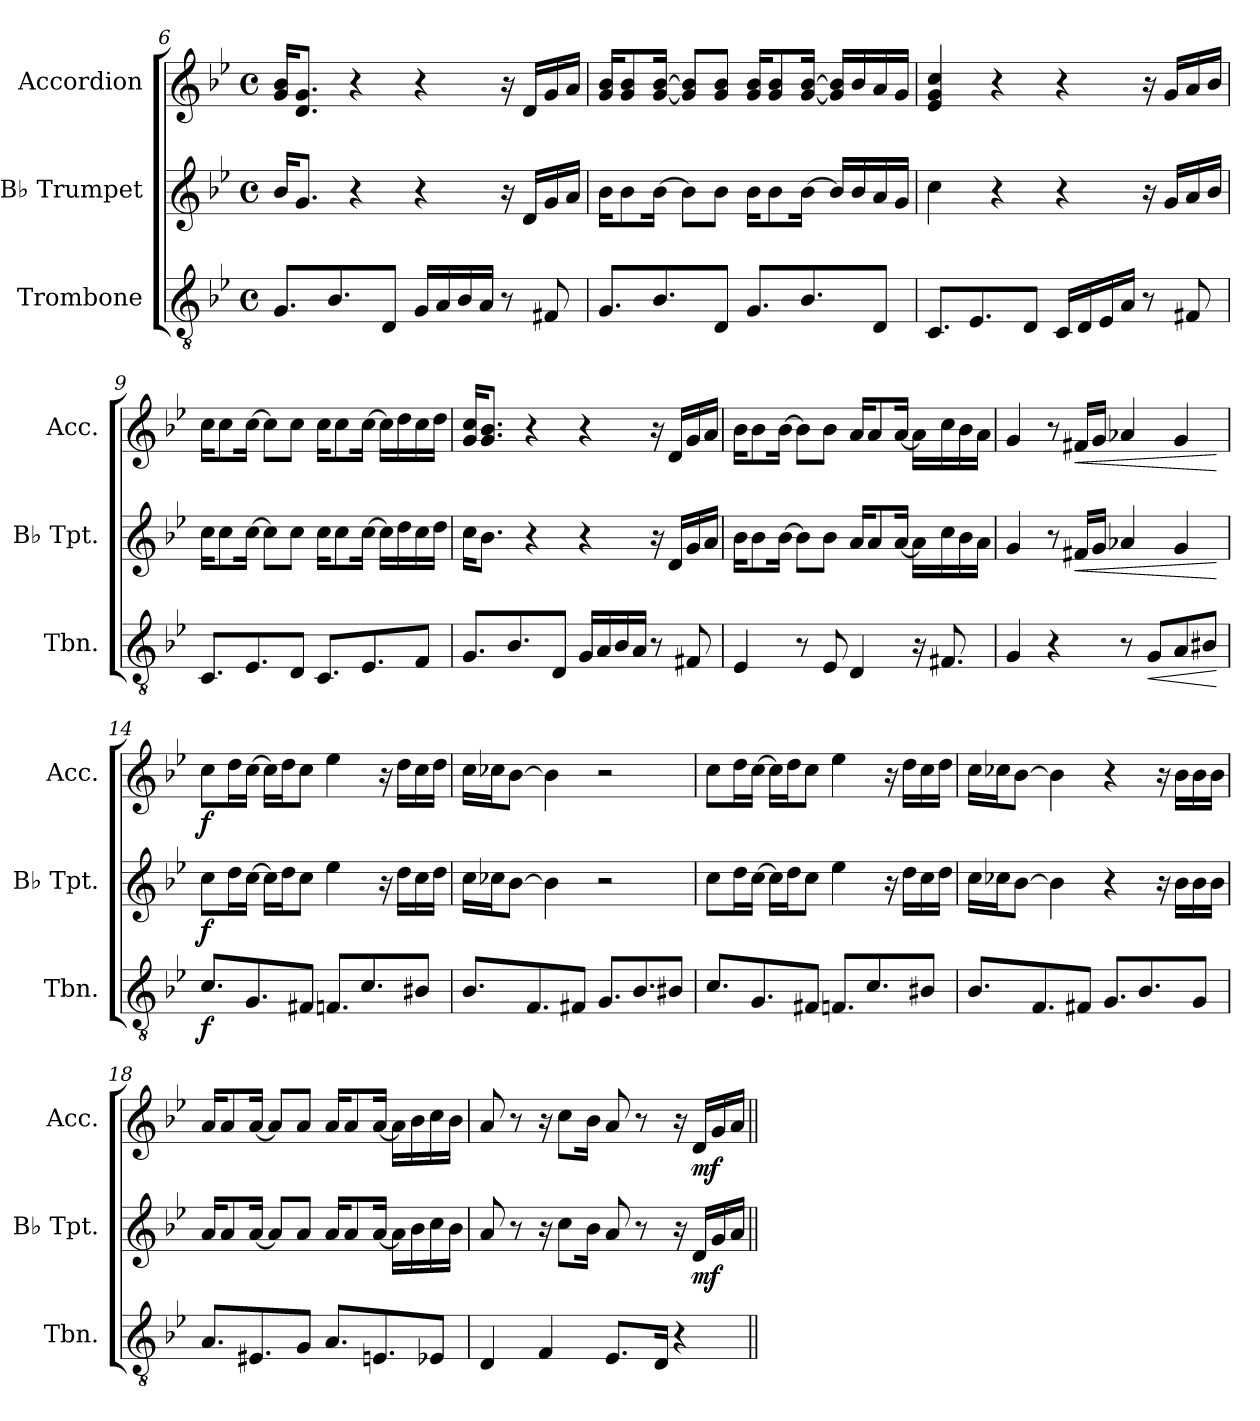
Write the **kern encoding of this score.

**kern	**dynam	**kern	**dynam	**kern	**dynam
*part3	*part3	*part2	*part2	*part1	*part1
*staff3	*staff3	*staff2	*staff2	*staff1	*staff1
*I"Trombone	*	*I"B♭ Trumpet	*	*I"Accordion	*
*I'Tbn.	*	*I'B♭ Tpt.	*	*I'Acc.	*
*clefGv2	*	*clefG2	*	*clefG2	*
*ITrd1c2	*	*ITrd1c2	*	*	*
*k[b-e-a-d-]	*	*k[b-e-a-d-]	*	*k[b-e-]	*
*M4/4	*	*M4/4	*	*M4/4	*
*met(c)	*	*met(c)	*	*met(c)	*
=6	=6	=6	=6	=6	=6
8.FL	.	16a-KL	.	16g 16b-KL	.
.	.	8.fJ	.	8.d 8.gJ	.
8.A-	.	.	.	.	.
.	.	4r	.	4r	.
8CJ	.	.	.	.	.
16FLL	.	4r	.	4r	.
16G	.	.	.	.	.
16A-	.	.	.	.	.
16GJJ	.	.	.	.	.
8r	.	16r	.	16r	.
.	.	16cLL	.	16dLL	.
8En	.	16f	.	16g	.
.	.	16gJJ	.	16aJJ	.
=7	=7	=7	=7	=7	=7
8.FL	.	16a-KL	.	16g 16b-KL	.
.	.	8a-	.	8g 8b-	.
8.A-	.	[16a-Jk	.	[16g [16b-Jk	.
.	.	8a-L]	.	8g] 8b-]L	.
8CJ	.	8a-J	.	8g 8b-J	.
8.FL	.	16a-KL	.	16g 16b-KL	.
.	.	8a-	.	8g 8b-	.
8.A-	.	[16a-Jk	.	[16g [16b-Jk	.
.	.	16a-LL]	.	16g] 16b-]LL	.
.	.	16a-	.	16b-	.
8CJ	.	16g	.	16a	.
.	.	16fJJ	.	16gJJ	.
=8	=8	=8	=8	=8	=8
8.BB-L	.	4b-	.	4e- 4g 4cc	.
8.D-	.	.	.	.	.
.	.	4r	.	4r	.
8CJ	.	.	.	.	.
16BB-LL	.	4r	.	4r	.
16C	.	.	.	.	.
16D-	.	.	.	.	.
16GJJ	.	.	.	.	.
8r	.	16r	.	16r	.
.	.	16fLL	.	16gLL	.
8En	.	16g	.	16a	.
.	.	16a-JJ	.	16b-JJ	.
=9	=9	=9	=9	=9	=9
8.BB-L	.	16b-KL	.	16ccKL	.
.	.	8b-	.	8cc	.
8.D-	.	[16b-Jk	.	[16ccJk	.
.	.	8b-L]	.	8ccL]	.
8CJ	.	8b-J	.	8ccJ	.
8.BB-L	.	16b-KL	.	16ccKL	.
.	.	8b-	.	8cc	.
8.D-	.	[16b-Jk	.	[16ccJk	.
.	.	16b-LL]	.	16ccLL]	.
.	.	16cc	.	16dd	.
8E-J	.	16b-	.	16cc	.
.	.	16ccJJ	.	16ddJJ	.
=10	=10	=10	=10	=10	=10
8.FL	.	16b-KL	.	16g 16ccKL	.
.	.	8.a-J	.	8.g 8.b-J	.
8.A-	.	.	.	.	.
.	.	4r	.	4r	.
8CJ	.	.	.	.	.
16FLL	.	4r	.	4r	.
16G	.	.	.	.	.
16A-	.	.	.	.	.
16GJJ	.	.	.	.	.
8r	.	16r	.	16r	.
.	.	16cLL	.	16dLL	.
8En	.	16f	.	16g	.
.	.	16gJJ	.	16aJJ	.
=11	=11	=11	=11	=11	=11
4D-	.	16a-KL	.	16b-KL	.
.	.	8a-	.	8b-	.
.	.	[16a-Jk	.	[16b-Jk	.
8r	.	8a-L]	.	8b-L]	.
8D-	.	8a-J	.	8b-J	.
4C	.	16gKL	.	16aKL	.
.	.	8g	.	8a	.
.	.	[16gJk	.	[16aJk	.
16r	.	16gLL]	.	16aLL]	.
8.En	.	16b-	.	16cc	.
.	.	16a-	.	16b-	.
.	.	16gJJ	.	16aJJ	.
=13	=13	=13	=13	=13	=13
4F	.	4f	.	4g	.
4r	.	8r	.	8r	.
!	!	!	!LO:HP:b	!	!LO:HP:b
.	.	16enLL	<	16f#XLL	<
.	.	16fJJ	.	16gJJ	.
8r	.	4g-X	.	4a-X	.
!	!LO:HP:b	!	!	!	!
8FL	<	.	.	.	.
8G	.	4f	.	4g	.
8A#XJ	.	.	.	.	.
.	[	.	[	.	[
=14	=14	=14	=14	=14	=14
!	!LO:DY:b	!	!LO:DY:b	!	!LO:DY:b
8.B-L	f	8b-L	f	8ccL	f
.	.	16ccL	.	16ddL	.
8.F	.	[16b-JJ	.	[16ccJJ	.
.	.	16b-LL]	.	16ccLL]	.
.	.	16ccJ	.	16ddJ	.
8EnJ	.	8b-J	.	8ccJ	.
8.E-XL	.	4dd-	.	4ee-	.
8.B-	.	.	.	.	.
.	.	16r	.	16r	.
.	.	16ccLL	.	16ddLL	.
8A#XJ	.	16b-	.	16cc	.
.	.	16ccJJ	.	16ddJJ	.
=15	=15	=15	=15	=15	=15
8.A-L	.	16b-LL	.	16ccLL	.
.	.	16b--XJ	.	16cc-XJ	.
.	.	[8a-J	.	[8b-J	.
8.E-	.	.	.	.	.
.	.	4a-]	.	4b-]	.
8EnJ	.	.	.	.	.
8.FL	.	2r	.	2r	.
8.A-	.	.	.	.	.
8A#XJ	.	.	.	.	.
=16	=16	=16	=16	=16	=16
8.B-L	.	8b-L	.	8ccL	.
.	.	16ccL	.	16ddL	.
8.F	.	[16b-JJ	.	[16ccJJ	.
.	.	16b-LL]	.	16ccLL]	.
.	.	16ccJ	.	16ddJ	.
8EnJ	.	8b-J	.	8ccJ	.
8.E-XL	.	4dd-	.	4ee-	.
8.B-	.	.	.	.	.
.	.	16r	.	16r	.
.	.	16ccLL	.	16ddLL	.
8A#XJ	.	16b-	.	16cc	.
.	.	16ccJJ	.	16ddJJ	.
=17	=17	=17	=17	=17	=17
8.A-L	.	16b-LL	.	16ccLL	.
.	.	16b--XJ	.	16cc-XJ	.
.	.	[8a-J	.	[8b-J	.
8.E-	.	.	.	.	.
.	.	4a-]	.	4b-]	.
8EnJ	.	.	.	.	.
8.FL	.	4r	.	4r	.
8.A-	.	.	.	.	.
.	.	16r	.	16r	.
.	.	16a-LL	.	16b-LL	.
8FJ	.	16a-	.	16b-	.
.	.	16a-JJ	.	16b-JJ	.
=18	=18	=18	=18	=18	=18
8.GL	.	16gKL	.	16aKL	.
.	.	8g	.	8a	.
8.D#X	.	[16gJk	.	[16aJk	.
.	.	8gL]	.	8aL]	.
8FJ	.	8gJ	.	8aJ	.
8.GL	.	16gKL	.	16aKL	.
.	.	8g	.	8a	.
8.D	.	[16gJk	.	[16aJk	.
.	.	16gLL]	.	16aLL]	.
.	.	16a-	.	16b-	.
8D-XJ	.	16b-	.	16cc	.
.	.	16a-JJ	.	16b-JJ	.
=19	=19	=19	=19	=19	=19
4C	.	8g	.	8a	.
.	.	8r	.	8r	.
4E-	.	16r	.	16r	.
.	.	8b-L	.	8ccL	.
.	.	16a-Jk	.	16b-Jk	.
8.D-L	.	8g	.	8a	.
.	.	8r	.	8r	.
16CJk	.	.	.	.	.
4r	.	16r	.	16r	.
!	!	!	!LO:DY:b	!	!LO:DY:b
.	.	16cLL	mf	16dLL	mf
.	.	16f	.	16g	.
.	.	16gJJ	.	16aJJ	.
=||	=||	=||	=||	=||	=||
*-	*-	*-	*-	*-	*-
